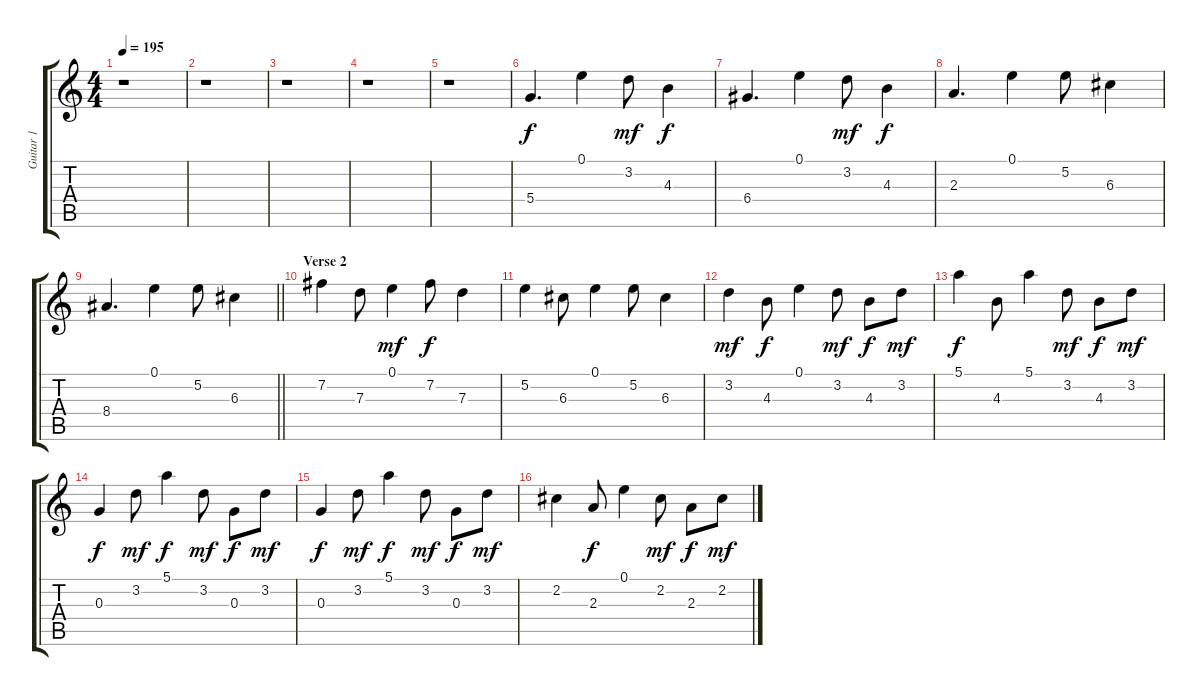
\track ("Guitar 1" "Guitar 1") {instrument acousticguitarsteel}
\staff {score tabs}
\tuning (E4 B3 G3 D3 A2 E2) {hide}
\ts (4 4)
\tempo 195
\clef g2
\ks c
r.1{dy mf} |
r.1 |
r.1 |
r.1 |
r.1 |
5.4.4{d dy f} 0.1.4 3.2.8{dy mf} 4.3.4{dy f} |
6.4.4{d} 0.1.4 3.2.8{dy mf} 4.3.4{dy f} |
2.3.4{d} 0.1.4 5.2.8 6.3.4 |
\barLineRight lightlight
8.4.4{d} 0.1.4 5.2.8 6.3.4 |
\section ("" "Verse 2")
7.2.4 7.3.8 0.1.4{dy mf} 7.2.8{dy f} 7.3.4 |
5.2.4 6.3.8 0.1.4 5.2.8 6.3.4 |
3.2.4{dy mf} 4.3.8{dy f} 0.1.4 3.2.8{dy mf} 4.3.8{dy f} 3.2.8{dy mf} |
5.1.4{dy f} 4.3.8 5.1.4 3.2.8{dy mf} 4.3.8{dy f} 3.2.8{dy mf} |
0.3.4{dy f} 3.2.8{dy mf} 5.1.4{dy f} 3.2.8{dy mf} 0.3.8{dy f} 3.2.8{dy mf} |
0.3.4{dy f} 3.2.8{dy mf} 5.1.4{dy f} 3.2.8{dy mf} 0.3.8{dy f} 3.2.8{dy mf} |
2.2.4 2.3.8{dy f} 0.1.4 2.2.8{dy mf} 2.3.8{dy f} 2.2.8{dy mf}
